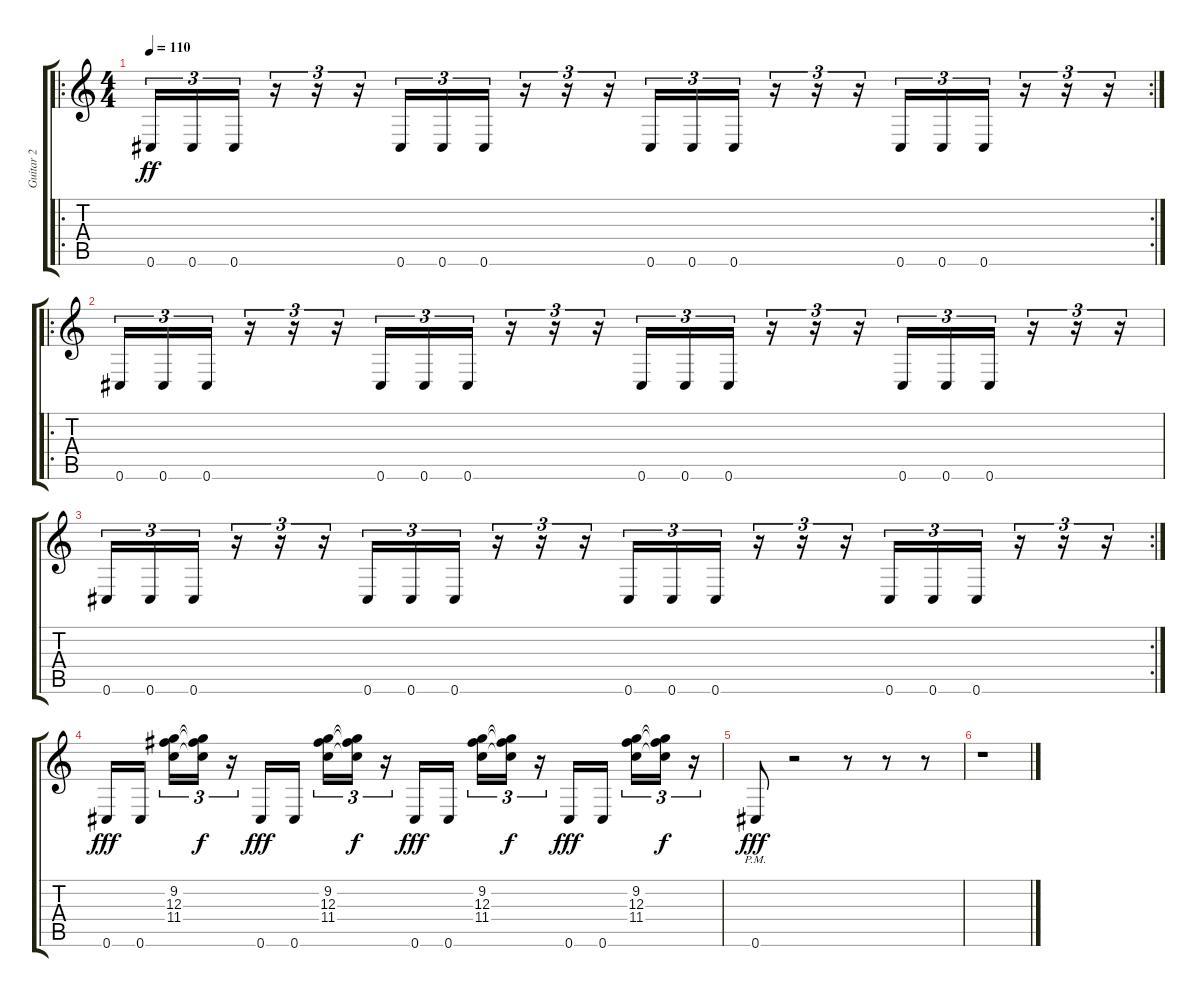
\track ("Guitar 2" "Guitar 2") {instrument distortionguitar}
\staff {score tabs}
\tuning (Eb4 Bb3 Gb3 Db3 Ab2 Db2) {hide}
\ro
\rc 2
\ts (4 4)
\tempo 110
\clef g2
\ks c
0.6.16{tu (3 2) dy ff} 0.6.16{tu (3 2)} 0.6.16{tu (3 2)} r.16{tu (3 2)} r.16{tu (3 2)} r.16{tu (3 2)} 0.6.16{tu (3 2)} 0.6.16{tu (3 2)} 0.6.16{tu (3 2)} r.16{tu (3 2)} r.16{tu (3 2)} r.16{tu (3 2)} 0.6.16{tu (3 2)} 0.6.16{tu (3 2)} 0.6.16{tu (3 2)} r.16{tu (3 2)} r.16{tu (3 2)} r.16{tu (3 2)} 0.6.16{tu (3 2)} 0.6.16{tu (3 2)} 0.6.16{tu (3 2)} r.16{tu (3 2)} r.16{tu (3 2)} r.16{tu (3 2)} |
\ro
0.6.16{tu (3 2)} 0.6.16{tu (3 2)} 0.6.16{tu (3 2)} r.16{tu (3 2)} r.16{tu (3 2)} r.16{tu (3 2)} 0.6.16{tu (3 2)} 0.6.16{tu (3 2)} 0.6.16{tu (3 2)} r.16{tu (3 2)} r.16{tu (3 2)} r.16{tu (3 2)} 0.6.16{tu (3 2)} 0.6.16{tu (3 2)} 0.6.16{tu (3 2)} r.16{tu (3 2)} r.16{tu (3 2)} r.16{tu (3 2)} 0.6.16{tu (3 2)} 0.6.16{tu (3 2)} 0.6.16{tu (3 2)} r.16{tu (3 2)} r.16{tu (3 2)} r.16{tu (3 2)} |
\rc 2
0.6.16{tu (3 2)} 0.6.16{tu (3 2)} 0.6.16{tu (3 2)} r.16{tu (3 2)} r.16{tu (3 2)} r.16{tu (3 2)} 0.6.16{tu (3 2)} 0.6.16{tu (3 2)} 0.6.16{tu (3 2)} r.16{tu (3 2)} r.16{tu (3 2)} r.16{tu (3 2)} 0.6.16{tu (3 2)} 0.6.16{tu (3 2)} 0.6.16{tu (3 2)} r.16{tu (3 2)} r.16{tu (3 2)} r.16{tu (3 2)} 0.6.16{tu (3 2)} 0.6.16{tu (3 2)} 0.6.16{tu (3 2)} r.16{tu (3 2)} r.16{tu (3 2)} r.16{tu (3 2)} |
0.6.16{dy fff} 0.6.16{beam splitsecondary} (9.2 12.3 11.4).16{tu (3 2)} (9.2{t} 12.3{t} 11.4{t}).16{tu (3 2) dy f} r.16{tu (3 2)} 0.6.16{dy fff} 0.6.16{beam splitsecondary} (9.2 12.3 11.4).16{tu (3 2)} (9.2{t} 12.3{t} 11.4{t}).16{tu (3 2) dy f} r.16{tu (3 2)} 0.6.16{dy fff} 0.6.16{beam splitsecondary} (9.2 12.3 11.4).16{tu (3 2)} (9.2{t} 12.3{t} 11.4{t}).16{tu (3 2) dy f} r.16{tu (3 2)} 0.6.16{dy fff} 0.6.16{beam splitsecondary} (9.2 12.3 11.4).16{tu (3 2)} (9.2{t} 12.3{t} 11.4{t}).16{tu (3 2) dy f} r.16{tu (3 2)} |
0.6{pm}.8{dy fff} r.2 r.8 r.8 r.8 |
r.1
